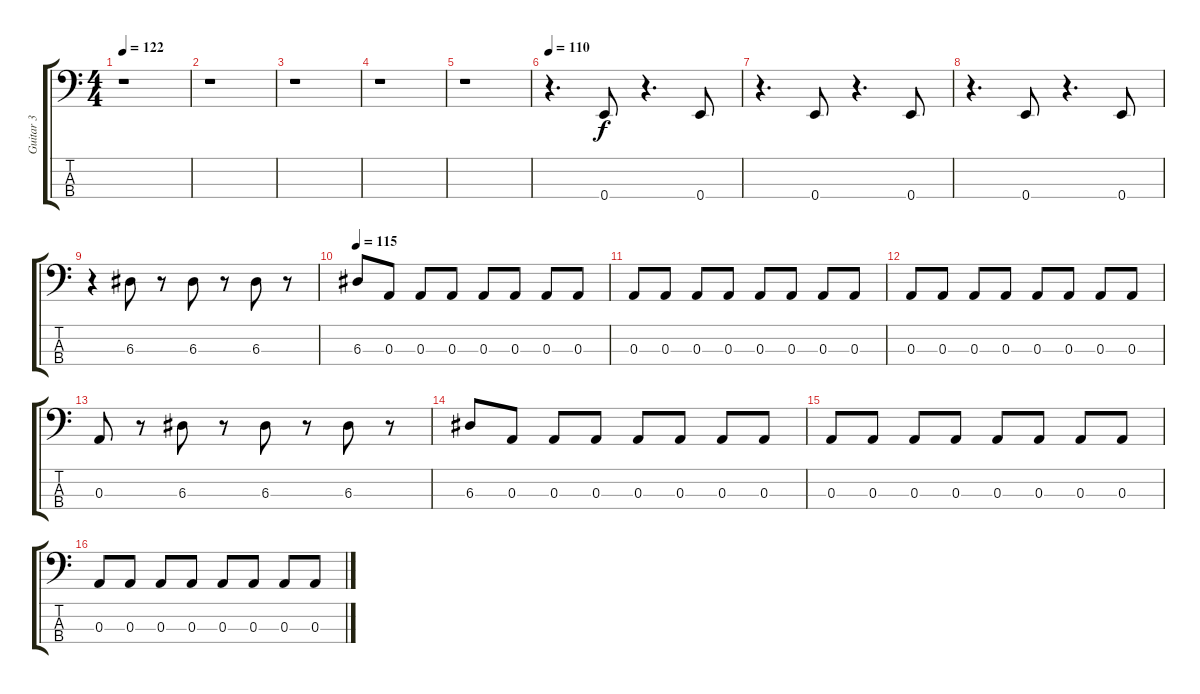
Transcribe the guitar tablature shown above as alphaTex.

\track ("Guitar 3" "Guitar 3") {instrument electricbasspick}
\staff {score tabs}
\tuning (G2 D2 A1 E1) {hide}
\ts (4 4)
\tempo 122
\tempo 105
\tempo 122
\clef f4
\ks c
r.1{dy f instrument electricbasspick} |
r.1 |
r.1 |
r.1 |
r.1 |
\tempo 110
r.4{d} 0.4.8 r.4{d} 0.4.8 |
r.4{d} 0.4.8 r.4{d} 0.4.8 |
r.4{d} 0.4.8 r.4{d} 0.4.8 |
r.4 6.3.8 r.8 6.3.8 r.8 6.3.8 r.8 |
\tempo 115
6.3.8 0.3.8 0.3.8 0.3.8 0.3.8 0.3.8 0.3.8 0.3.8 |
0.3.8 0.3.8 0.3.8 0.3.8 0.3.8 0.3.8 0.3.8 0.3.8 |
0.3.8 0.3.8 0.3.8 0.3.8 0.3.8 0.3.8 0.3.8 0.3.8 |
0.3.8 r.8 6.3.8 r.8 6.3.8 r.8 6.3.8 r.8 |
6.3.8 0.3.8 0.3.8 0.3.8 0.3.8 0.3.8 0.3.8 0.3.8 |
0.3.8 0.3.8 0.3.8 0.3.8 0.3.8 0.3.8 0.3.8 0.3.8 |
0.3.8 0.3.8 0.3.8 0.3.8 0.3.8 0.3.8 0.3.8 0.3.8
